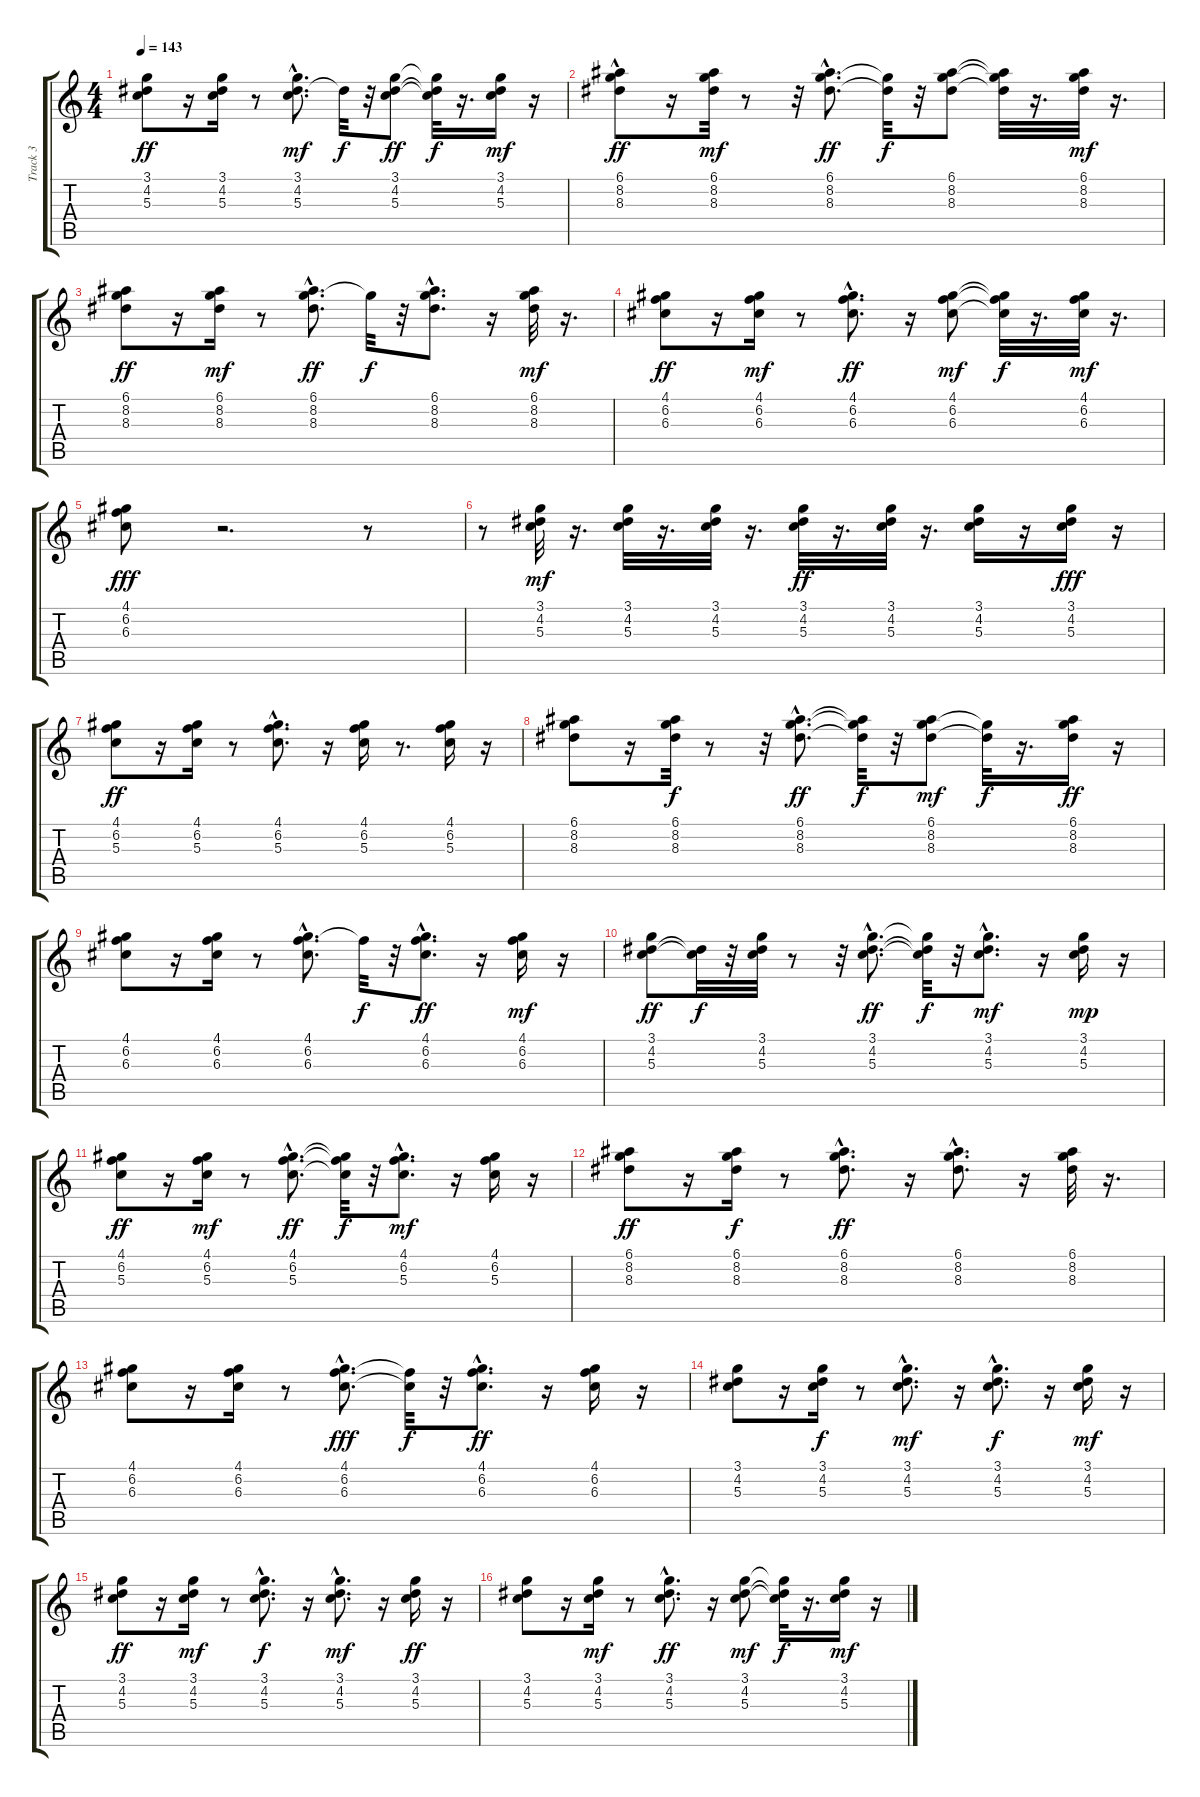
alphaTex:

\track ("Track 3" "Track 3") {instrument acousticguitarnylon}
\staff {score tabs}
\tuning (E4 B3 G3 D3 A2 E2) {hide}
\ts (4 4)
\tempo 143
\clef g2
\ks c
(3.1 4.2 5.3).8{dy ff} r.16 (3.1 4.2 5.3).16 r.8 (3.1{hac} 4.2{hac} 5.3{hac}).8{d dy mf} 4.2{t}.32{dy f} r.32 (3.1 4.2 5.3).8{dy ff} (3.1{t} 4.2{t} 5.3{t}).32{dy f} r.16{d} (3.1 4.2 5.3).16{dy mf} r.16 |
(6.1{hac} 8.2 8.3{hac}).8{dy ff} r.16 (6.1 8.2 8.3).32{dy mf} r.8 r.32 (6.1{hac} 8.2{hac} 8.3{hac}).8{d dy ff} (8.2{t} 8.3{t}).32{dy f} r.32 (6.1 8.2 8.3).8 (6.1{t} 8.2{t} 8.3{t}).32 r.16{d} (6.1 8.2 8.3).32{dy mf} r.16{d} |
(6.1 8.2 8.3).8{dy ff} r.16 (6.1 8.2 8.3).16{dy mf} r.8 (6.1{hac} 8.2{hac} 8.3{hac}).8{d dy ff} 8.2{t}.32{dy f} r.32 (6.1 8.2{hac} 8.3).8{d} r.16 (6.1 8.2 8.3).32{dy mf} r.16{d} |
(4.1 6.2 6.3).8{dy ff} r.16 (4.1 6.2 6.3).16{dy mf} r.8 (4.1 6.2{hac} 6.3{hac}).8{d dy ff} r.16 (4.1 6.2 6.3).8{dy mf} (4.1{t} 6.2{t} 6.3{t}).32{dy f} r.16{d} (4.1 6.2 6.3).32{dy mf} r.16{d} |
(4.1 6.2 6.3).8{dy fff} r.2{d} r.8 |
r.8 (3.1 4.2 5.3).32{dy mf} r.16{d} (3.1 4.2 5.3).32 r.16{d} (3.1 4.2 5.3).32 r.16{d} (3.1 4.2 5.3).32{dy ff} r.16{d} (3.1 4.2 5.3).32 r.16{d} (3.1 4.2 5.3).16 r.16 (3.1 4.2 5.3).16{dy fff} r.16 |
(4.1 6.2 5.3).8{dy ff balance 10} r.16 (4.1 6.2 5.3).16 r.8 (4.1{hac} 6.2{hac} 5.3{hac}).8{d} r.16 (4.1 6.2 5.3).16 r.8{d} (4.1 6.2 5.3).16 r.16 |
(6.1 8.2 8.3).8 r.16 (6.1 8.2 8.3).32{dy f} r.8 r.32 (6.1{hac} 8.2{hac} 8.3{hac}).8{d dy ff} (6.1{t} 8.2{t} 8.3{t}).32{dy f} r.32 (6.1 8.2 8.3).8{dy mf} (8.2{t} 8.3{t}).32{dy f} r.16{d} (6.1 8.2 8.3).16{dy ff} r.16 |
(4.1 6.2 6.3).8 r.16 (4.1 6.2 6.3).16 r.8 (4.1{hac} 6.2{hac} 6.3{hac}).8{d} 6.2{t}.32{dy f} r.32 (4.1 6.2{hac} 6.3{hac}).8{d dy ff} r.16 (4.1 6.2 6.3).16{dy mf} r.16 |
(3.1 4.2 5.3).8{dy ff} (4.2{t} 5.3{t}).32{dy f} r.32 (3.1 4.2 5.3).32 r.8 r.32 (3.1{hac} 4.2{hac} 5.3{hac}).8{d dy ff} (3.1{t} 4.2{t} 5.3{t}).32{dy f} r.32 (3.1 4.2{hac} 5.3{hac}).8{d dy mf} r.16 (3.1 4.2 5.3).16{dy mp} r.16 |
(4.1 6.2 5.3).8{dy ff} r.16 (4.1 6.2 5.3).16{dy mf} r.8 (4.1{hac} 6.2{hac} 5.3{hac}).8{d dy ff} (4.1{t} 6.2{t} 5.3{t}).32{dy f} r.32 (4.1 6.2{hac} 5.3).8{d dy mf} r.16 (4.1 6.2 5.3).16 r.16 |
(6.1 8.2 8.3).8{dy ff} r.16 (6.1 8.2 8.3).16{dy f} r.8 (6.1{hac} 8.2{hac} 8.3{hac}).8{d dy ff} r.16 (6.1 8.2{hac} 8.3{hac}).8{d} r.16 (6.1 8.2 8.3).32 r.16{d} |
(4.1 6.2 6.3).8 r.16 (4.1 6.2 6.3).16 r.8 (4.1{hac} 6.2{hac} 6.3{hac}).8{d dy fff} (6.2{t} 6.3{t}).32{dy f} r.32 (4.1 6.2{hac} 6.3).8{d dy ff} r.16 (4.1 6.2 6.3).16 r.16 |
(3.1 4.2 5.3).8 r.16 (3.1 4.2 5.3).16{dy f} r.8 (3.1{hac} 4.2{hac} 5.3{hac}).8{d dy mf} r.16 (3.1 4.2{hac} 5.3{hac}).8{d dy f} r.16 (3.1 4.2 5.3).16{dy mf} r.16 |
(3.1 4.2 5.3).8{dy ff} r.16 (3.1 4.2 5.3).16{dy mf} r.8 (3.1{hac} 4.2{hac} 5.3{hac}).8{d dy f} r.16 (3.1 4.2{hac} 5.3{hac}).8{d dy mf} r.16 (3.1 4.2 5.3).16{dy ff} r.16 |
(3.1 4.2 5.3).8 r.16 (3.1 4.2 5.3).16{dy mf} r.8 (3.1{hac} 4.2{hac} 5.3{hac}).8{d dy ff} r.16 (3.1 4.2 5.3).8{dy mf} (3.1{t} 4.2{t} 5.3{t}).32{dy f} r.16{d} (3.1 4.2 5.3).16{dy mf} r.16
